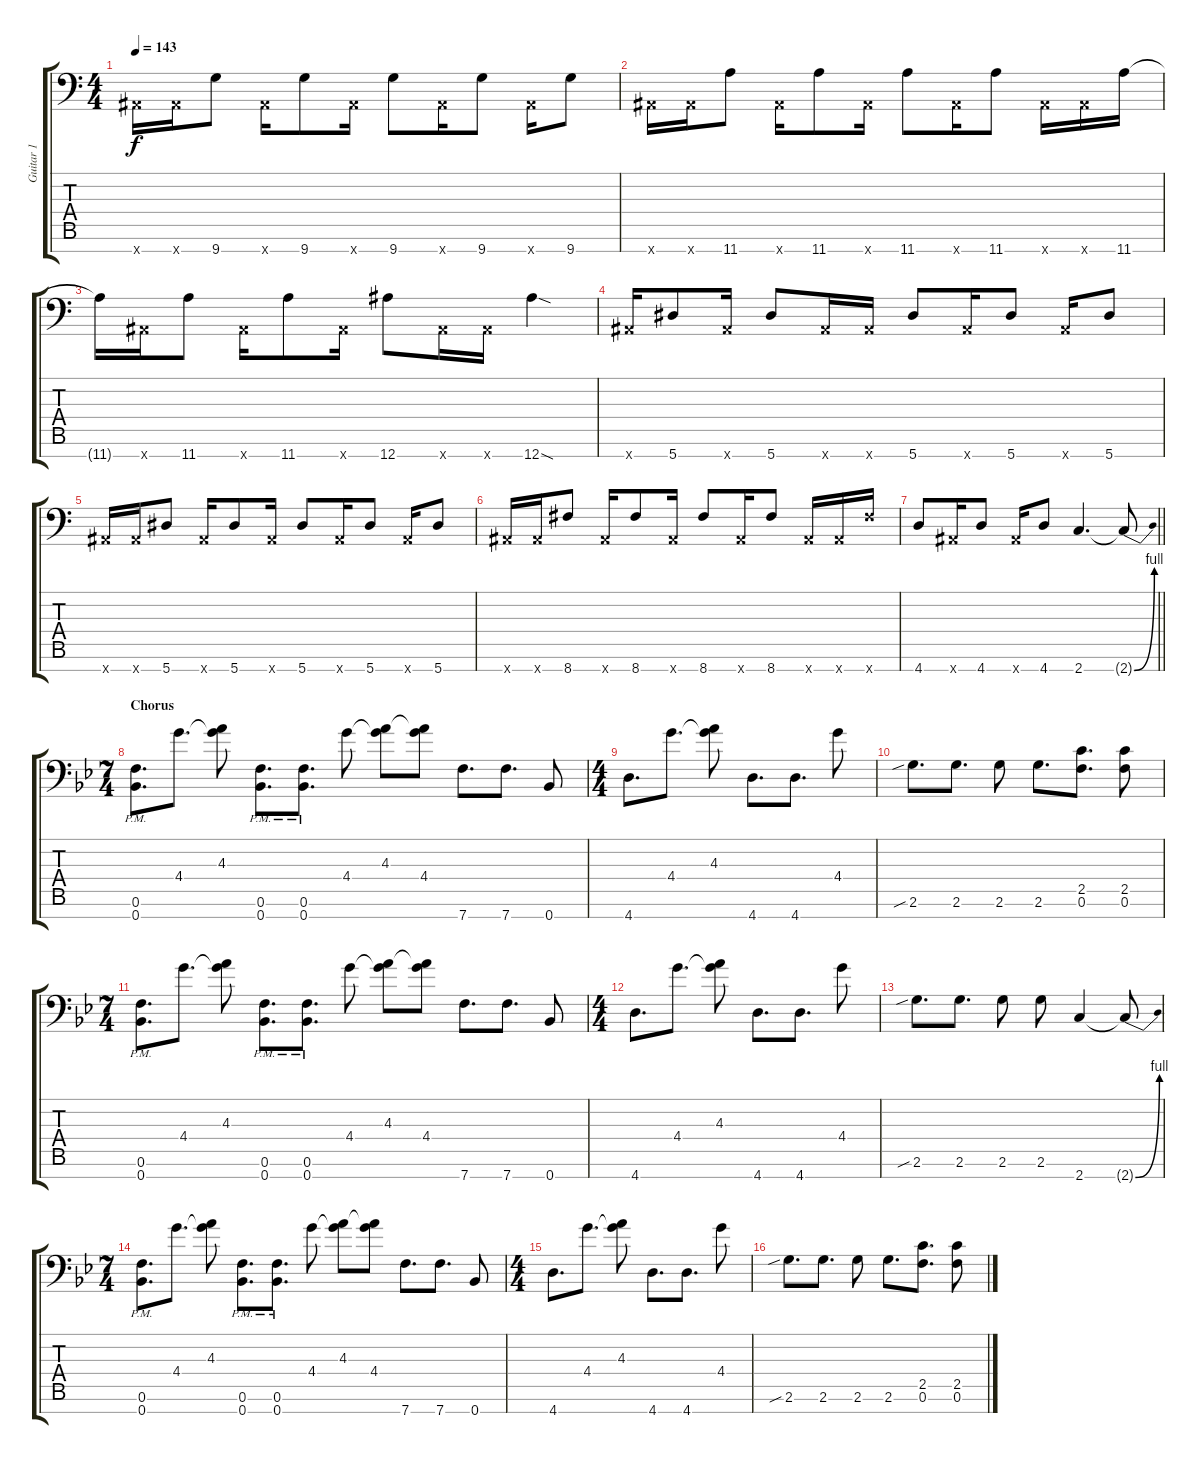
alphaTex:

\track ("Guitar 1" "Guitar 1") {instrument distortionguitar}
\staff {score tabs}
\tuning (Eb4 Bb3 F3 Eb3 Bb2 F2 Bb1) {hide}
\ts (4 4)
\tempo 143
\clef f4
\ks c
0.7{x}.16{dy f} 0.7{x}.16 9.7.8 0.7{x}.16 9.7.8 0.7{x}.16 9.7.8 0.7{x}.16 9.7.8 0.7{x}.16 9.7.8 |
0.7{x}.16 0.7{x}.16 11.7.8 0.7{x}.16 11.7.8 0.7{x}.16 11.7.8 0.7{x}.16 11.7.8 0.7{x}.16 0.7{x}.16 11.7.16 |
11.7{t}.16 0.7{x}.16 11.7.8 0.7{x}.16 11.7.8 0.7{x}.16 12.7.8 0.7{x}.16 0.7{x}.16 12.7{sod}.4 |
0.7{x}.16 5.7.8 0.7{x}.16 5.7.8 0.7{x}.16 0.7{x}.16 5.7.8 0.7{x}.16 5.7.8 0.7{x}.16 5.7.8 |
0.7{x}.16 0.7{x}.16 5.7.8 0.7{x}.16 5.7.8 0.7{x}.16 5.7.8 0.7{x}.16 5.7.8 0.7{x}.16 5.7.8 |
0.7{x}.16 0.7{x}.16 8.7.8 0.7{x}.16 8.7.8 0.7{x}.16 8.7.8 0.7{x}.16 8.7.8 0.7{x}.16 0.7{x}.16 8.7{x}.16 |
\barLineRight lightlight
4.7.8 0.7{x}.16 4.7.8 0.7{x}.16 4.7.8 2.7.4{d} 2.7{be (bend 0 0 60 4) t}.8 |
\ts (7 4)
\section ("" "Chorus")
\ks bb
(0.6{pm} 0.7{pm}).8{d} 4.4.8{d} (4.3 4.4{t}).8 (0.6{pm} 0.7{pm}).8{d} (0.6{pm} 0.7{pm}).8{d} 4.4.8 (4.3 4.4{t}).8 (4.3{t} 4.4).8 7.7.8{d} 7.7.8{d} 0.7.8 |
\ts (4 4)
4.7.8{d} 4.4.8{d} (4.3 4.4{t}).8 4.7.8{d} 4.7.8{d} 4.4.8 |
2.6{sib}.8{d} 2.6.8{d} 2.6.8 2.6.8{d} (2.5 0.6).8{d} (2.5 0.6).8 |
\ts (7 4)
(0.6{pm} 0.7{pm}).8{d} 4.4.8{d} (4.3 4.4{t}).8 (0.6{pm} 0.7{pm}).8{d} (0.6{pm} 0.7{pm}).8{d} 4.4.8 (4.3 4.4{t}).8 (4.3{t} 4.4).8 7.7.8{d} 7.7.8{d} 0.7.8 |
\ts (4 4)
4.7.8{d} 4.4.8{d} (4.3 4.4{t}).8 4.7.8{d} 4.7.8{d} 4.4.8 |
2.6{sib}.8{d} 2.6.8{d} 2.6.8 2.6.8 2.7.4 2.7{be (bend 0 0 60 4) t}.8 |
\ts (7 4)
(0.6{pm} 0.7{pm}).8{d} 4.4.8{d} (4.3 4.4{t}).8 (0.6{pm} 0.7{pm}).8{d} (0.6{pm} 0.7{pm}).8{d} 4.4.8 (4.3 4.4{t}).8 (4.3{t} 4.4).8 7.7.8{d} 7.7.8{d} 0.7.8 |
\ts (4 4)
4.7.8{d} 4.4.8{d} (4.3 4.4{t}).8 4.7.8{d} 4.7.8{d} 4.4.8 |
2.6{sib}.8{d} 2.6.8{d} 2.6.8 2.6.8{d} (2.5 0.6).8{d} (2.5 0.6).8
